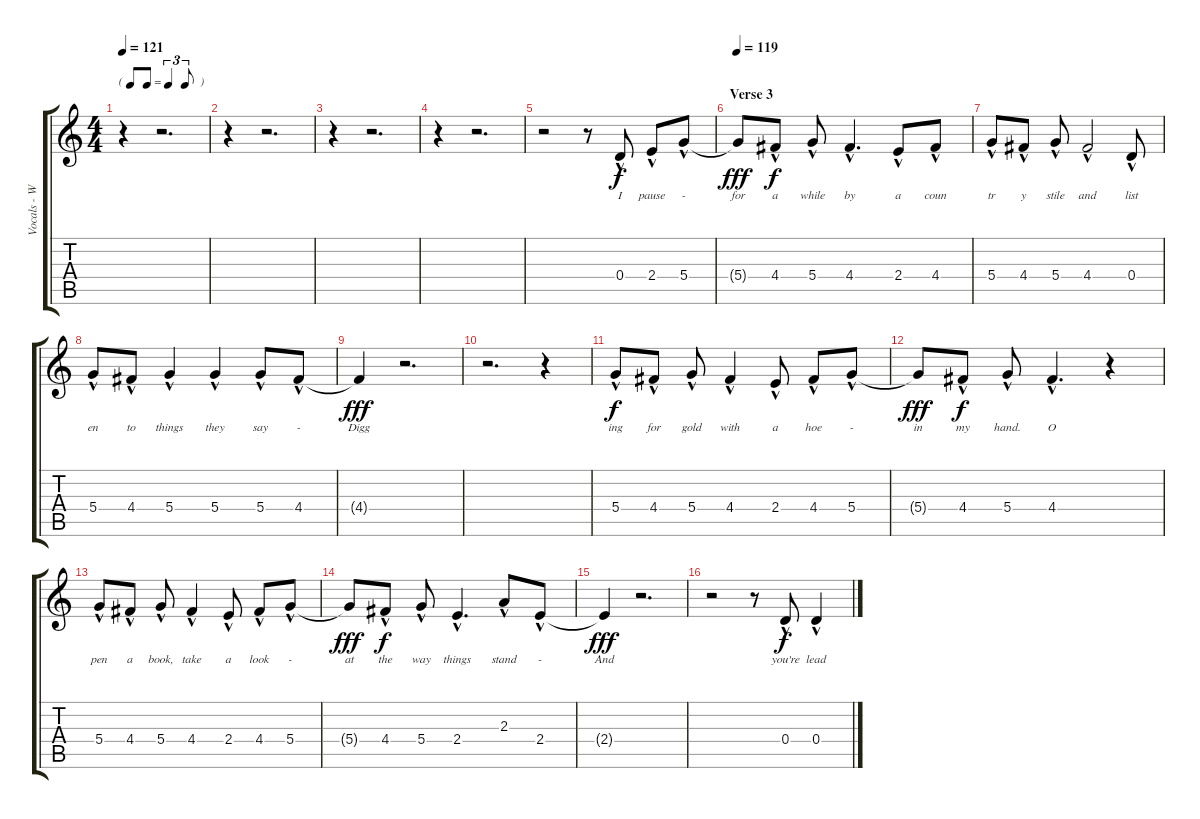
\track ("Vocals - Waters" "Vocals - W") {instrument acousticguitarsteel}
\staff {score tabs}
\tuning (E4 B3 G3 D3 A2 E2) {hide}
\ts (4 4)
\tf triplet8th
\tempo 121
\clef g2
\ks c
r.4{dy f} r.2{d} |
r.4 r.2{d} |
r.4 r.2{d} |
r.4 r.2{d} |
r.2 r.8 0.4{hac}.8{lyrics (0 "I") lyrics (1 "") lyrics (2 "") lyrics (3 "") lyrics (4 "")} 2.4{hac}.8{lyrics (0 "pause") lyrics (1 "") lyrics (2 "") lyrics (3 "") lyrics (4 "")} 5.4{hac}.8{lyrics (0 "-") lyrics (1 "") lyrics (2 "") lyrics (3 "") lyrics (4 "")} |
\section ("" "Verse 3")
\tempo 119
5.4{t}.8{lyrics (0 "for") lyrics (1 "") lyrics (2 "") lyrics (3 "") lyrics (4 "") dy fff} 4.4{hac}.8{lyrics (0 "a") lyrics (1 "") lyrics (2 "") lyrics (3 "") lyrics (4 "") dy f} 5.4{hac}.8{lyrics (0 "while") lyrics (1 "") lyrics (2 "") lyrics (3 "") lyrics (4 "")} 4.4{hac}.4{d lyrics (0 "by") lyrics (1 "") lyrics (2 "") lyrics (3 "") lyrics (4 "")} 2.4{hac}.8{lyrics (0 "a") lyrics (1 "") lyrics (2 "") lyrics (3 "") lyrics (4 "")} 4.4{hac}.8{lyrics (0 "coun") lyrics (1 "") lyrics (2 "") lyrics (3 "") lyrics (4 "")} |
5.4{hac}.8{lyrics (0 "tr") lyrics (1 "") lyrics (2 "") lyrics (3 "") lyrics (4 "")} 4.4{hac}.8{lyrics (0 "y") lyrics (1 "") lyrics (2 "") lyrics (3 "") lyrics (4 "")} 5.4{hac}.8{lyrics (0 "stile") lyrics (1 "") lyrics (2 "") lyrics (3 "") lyrics (4 "")} 4.4{hac}.2{lyrics (0 "and") lyrics (1 "") lyrics (2 "") lyrics (3 "") lyrics (4 "")} 0.4{hac}.8{lyrics (0 "list") lyrics (1 "") lyrics (2 "") lyrics (3 "") lyrics (4 "")} |
5.4{hac}.8{lyrics (0 "en") lyrics (1 "") lyrics (2 "") lyrics (3 "") lyrics (4 "")} 4.4{hac}.8{lyrics (0 "to") lyrics (1 "") lyrics (2 "") lyrics (3 "") lyrics (4 "")} 5.4{hac}.4{lyrics (0 "things") lyrics (1 "") lyrics (2 "") lyrics (3 "") lyrics (4 "")} 5.4{hac}.4{lyrics (0 "they") lyrics (1 "") lyrics (2 "") lyrics (3 "") lyrics (4 "")} 5.4{hac}.8{lyrics (0 "say") lyrics (1 "") lyrics (2 "") lyrics (3 "") lyrics (4 "")} 4.4{hac}.8{lyrics (0 "-") lyrics (1 "") lyrics (2 "") lyrics (3 "") lyrics (4 "")} |
4.4{t}.4{lyrics (0 "Digg") lyrics (1 "") lyrics (2 "") lyrics (3 "") lyrics (4 "") dy fff} r.2{d} |
r.2{d} r.4 |
5.4{hac}.8{lyrics (0 "ing") lyrics (1 "") lyrics (2 "") lyrics (3 "") lyrics (4 "") dy f} 4.4{hac}.8{lyrics (0 "for") lyrics (1 "") lyrics (2 "") lyrics (3 "") lyrics (4 "")} 5.4{hac}.8{lyrics (0 "gold") lyrics (1 "") lyrics (2 "") lyrics (3 "") lyrics (4 "")} 4.4{hac}.4{lyrics (0 "with") lyrics (1 "") lyrics (2 "") lyrics (3 "") lyrics (4 "")} 2.4{hac}.8{lyrics (0 "a") lyrics (1 "") lyrics (2 "") lyrics (3 "") lyrics (4 "")} 4.4{hac}.8{lyrics (0 "hoe") lyrics (1 "") lyrics (2 "") lyrics (3 "") lyrics (4 "")} 5.4{hac}.8{lyrics (0 "-") lyrics (1 "") lyrics (2 "") lyrics (3 "") lyrics (4 "")} |
5.4{t}.8{lyrics (0 "in") lyrics (1 "") lyrics (2 "") lyrics (3 "") lyrics (4 "") dy fff} 4.4{hac}.8{lyrics (0 "my") lyrics (1 "") lyrics (2 "") lyrics (3 "") lyrics (4 "") dy f} 5.4{hac}.8{lyrics (0 "hand.") lyrics (1 "") lyrics (2 "") lyrics (3 "") lyrics (4 "")} 4.4{hac}.4{d lyrics (0 "O") lyrics (1 "") lyrics (2 "") lyrics (3 "") lyrics (4 "")} r.4 |
5.4{hac}.8{lyrics (0 "pen") lyrics (1 "") lyrics (2 "") lyrics (3 "") lyrics (4 "")} 4.4{hac}.8{lyrics (0 "a") lyrics (1 "") lyrics (2 "") lyrics (3 "") lyrics (4 "")} 5.4{hac}.8{lyrics (0 "book,") lyrics (1 "") lyrics (2 "") lyrics (3 "") lyrics (4 "")} 4.4{hac}.4{lyrics (0 "take") lyrics (1 "") lyrics (2 "") lyrics (3 "") lyrics (4 "")} 2.4{hac}.8{lyrics (0 "a") lyrics (1 "") lyrics (2 "") lyrics (3 "") lyrics (4 "")} 4.4{hac}.8{lyrics (0 "look") lyrics (1 "") lyrics (2 "") lyrics (3 "") lyrics (4 "")} 5.4{hac}.8{lyrics (0 "-") lyrics (1 "") lyrics (2 "") lyrics (3 "") lyrics (4 "")} |
5.4{t}.8{lyrics (0 "at") lyrics (1 "") lyrics (2 "") lyrics (3 "") lyrics (4 "") dy fff} 4.4{hac}.8{lyrics (0 "the") lyrics (1 "") lyrics (2 "") lyrics (3 "") lyrics (4 "") dy f} 5.4{hac}.8{lyrics (0 "way") lyrics (1 "") lyrics (2 "") lyrics (3 "") lyrics (4 "")} 2.4{hac}.4{d lyrics (0 "things") lyrics (1 "") lyrics (2 "") lyrics (3 "") lyrics (4 "")} 2.3{hac}.8{lyrics (0 "stand") lyrics (1 "") lyrics (2 "") lyrics (3 "") lyrics (4 "")} 2.4{hac}.8{lyrics (0 "-") lyrics (1 "") lyrics (2 "") lyrics (3 "") lyrics (4 "")} |
2.4{t}.4{lyrics (0 "And") lyrics (1 "") lyrics (2 "") lyrics (3 "") lyrics (4 "") dy fff} r.2{d} |
r.2 r.8 0.4{hac}.8{lyrics (0 "you're") lyrics (1 "") lyrics (2 "") lyrics (3 "") lyrics (4 "") dy f} 0.4{hac}.4{lyrics (0 "lead") lyrics (1 "") lyrics (2 "") lyrics (3 "") lyrics (4 "")}
